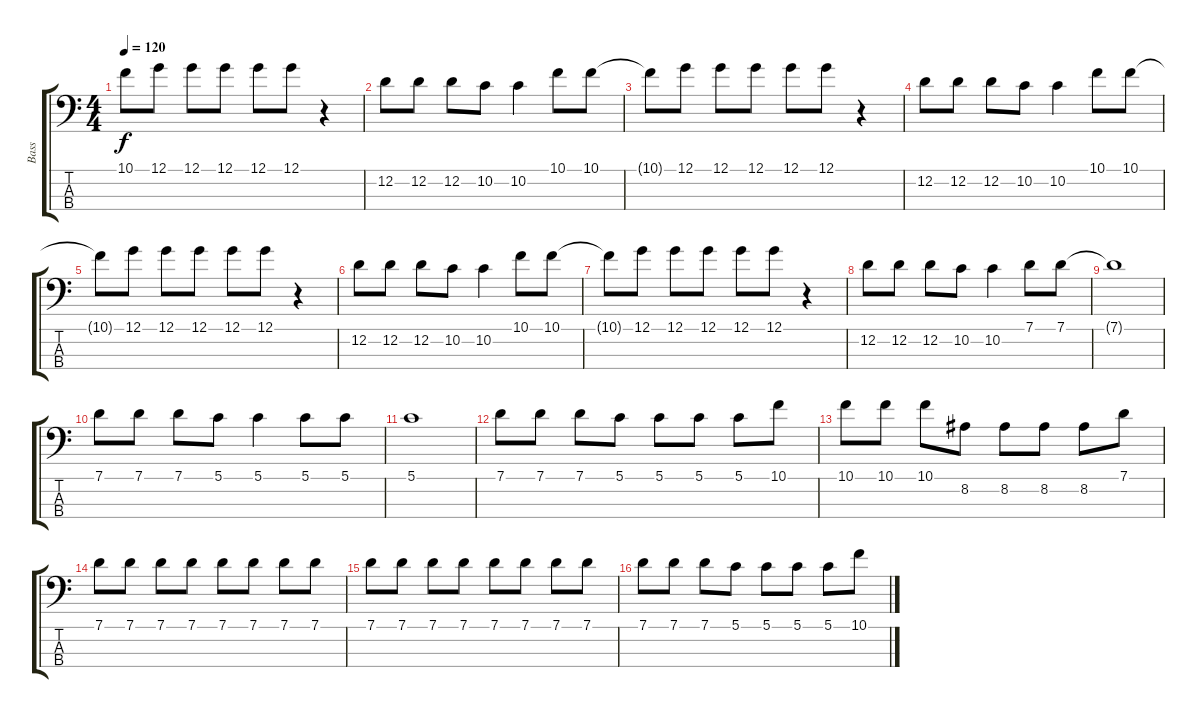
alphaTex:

\track ("Bass" "Bass") {solo instrument electricbassfinger}
\staff {score tabs}
\tuning (G2 D2 A1 E1) {hide}
\ts (4 4)
\tempo 120
\clef f4
\ks c
10.1{t}.8{dy f} 12.1.8 12.1.8 12.1.8 12.1.8 12.1.8 r.4 |
12.2.8 12.2.8 12.2.8 10.2.8 10.2.4 10.1.8 10.1.8 |
10.1{t}.8 12.1.8 12.1.8 12.1.8 12.1.8 12.1.8 r.4 |
12.2.8 12.2.8 12.2.8 10.2.8 10.2.4 10.1.8 10.1.8 |
10.1{t}.8 12.1.8 12.1.8 12.1.8 12.1.8 12.1.8 r.4 |
12.2.8 12.2.8 12.2.8 10.2.8 10.2.4 10.1.8 10.1.8 |
10.1{t}.8 12.1.8 12.1.8 12.1.8 12.1.8 12.1.8 r.4 |
12.2.8 12.2.8 12.2.8 10.2.8 10.2.4 7.1.8 7.1.8 |
7.1{t}.1 |
7.1.8 7.1.8 7.1.8 5.1.8 5.1.4 5.1.8 5.1.8 |
5.1.1 |
7.1.8 7.1.8 7.1.8 5.1.8 5.1.8 5.1.8 5.1.8 10.1.8 |
10.1.8 10.1.8 10.1.8 8.2.8 8.2.8 8.2.8 8.2.8 7.1.8 |
7.1.8 7.1.8 7.1.8 7.1.8 7.1.8 7.1.8 7.1.8 7.1.8 |
7.1.8 7.1.8 7.1.8 7.1.8 7.1.8 7.1.8 7.1.8 7.1.8 |
7.1.8 7.1.8 7.1.8 5.1.8 5.1.8 5.1.8 5.1.8 10.1.8
